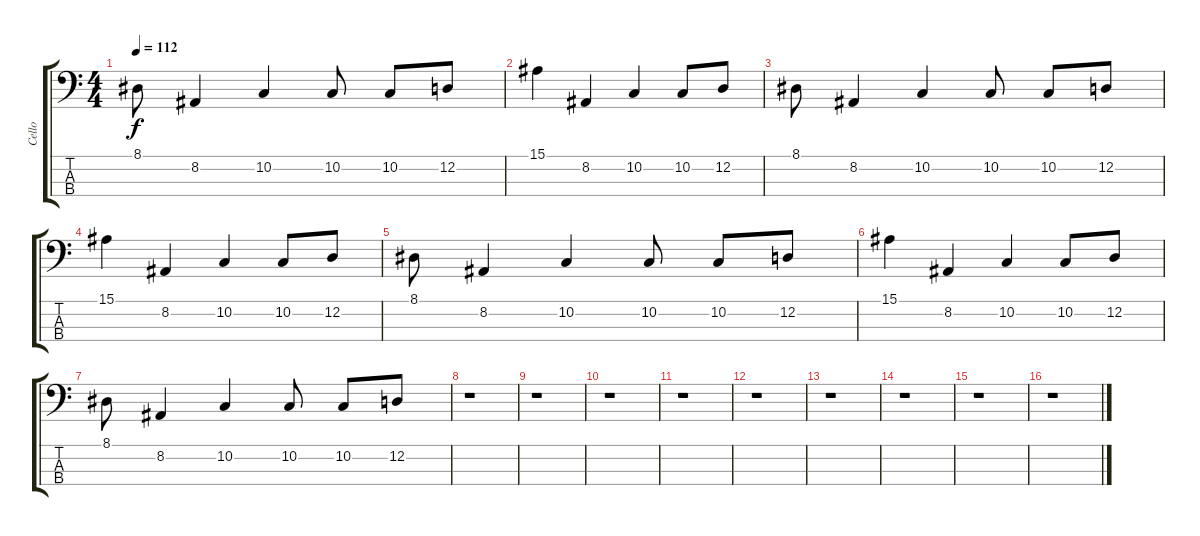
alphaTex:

\track ("Cello" "Cello") {instrument cello}
\staff {score tabs}
\tuning (G2 D2 A1 E1) {hide}
\ts (4 4)
\tempo 112
\clef f4
\ks c
8.1.8{dy f} 8.2.4 10.2.4 10.2.8 10.2.8 12.2.8 |
15.1.4 8.2.4 10.2.4 10.2.8 12.2.8 |
8.1.8 8.2.4 10.2.4 10.2.8 10.2.8 12.2.8 |
15.1.4 8.2.4 10.2.4 10.2.8 12.2.8 |
8.1.8 8.2.4 10.2.4 10.2.8 10.2.8 12.2.8 |
15.1.4 8.2.4 10.2.4 10.2.8 12.2.8 |
8.1.8 8.2.4 10.2.4 10.2.8 10.2.8 12.2.8 |
r.1 |
r.1 |
r.1 |
r.1 |
r.1 |
r.1 |
r.1 |
r.1 |
r.1
